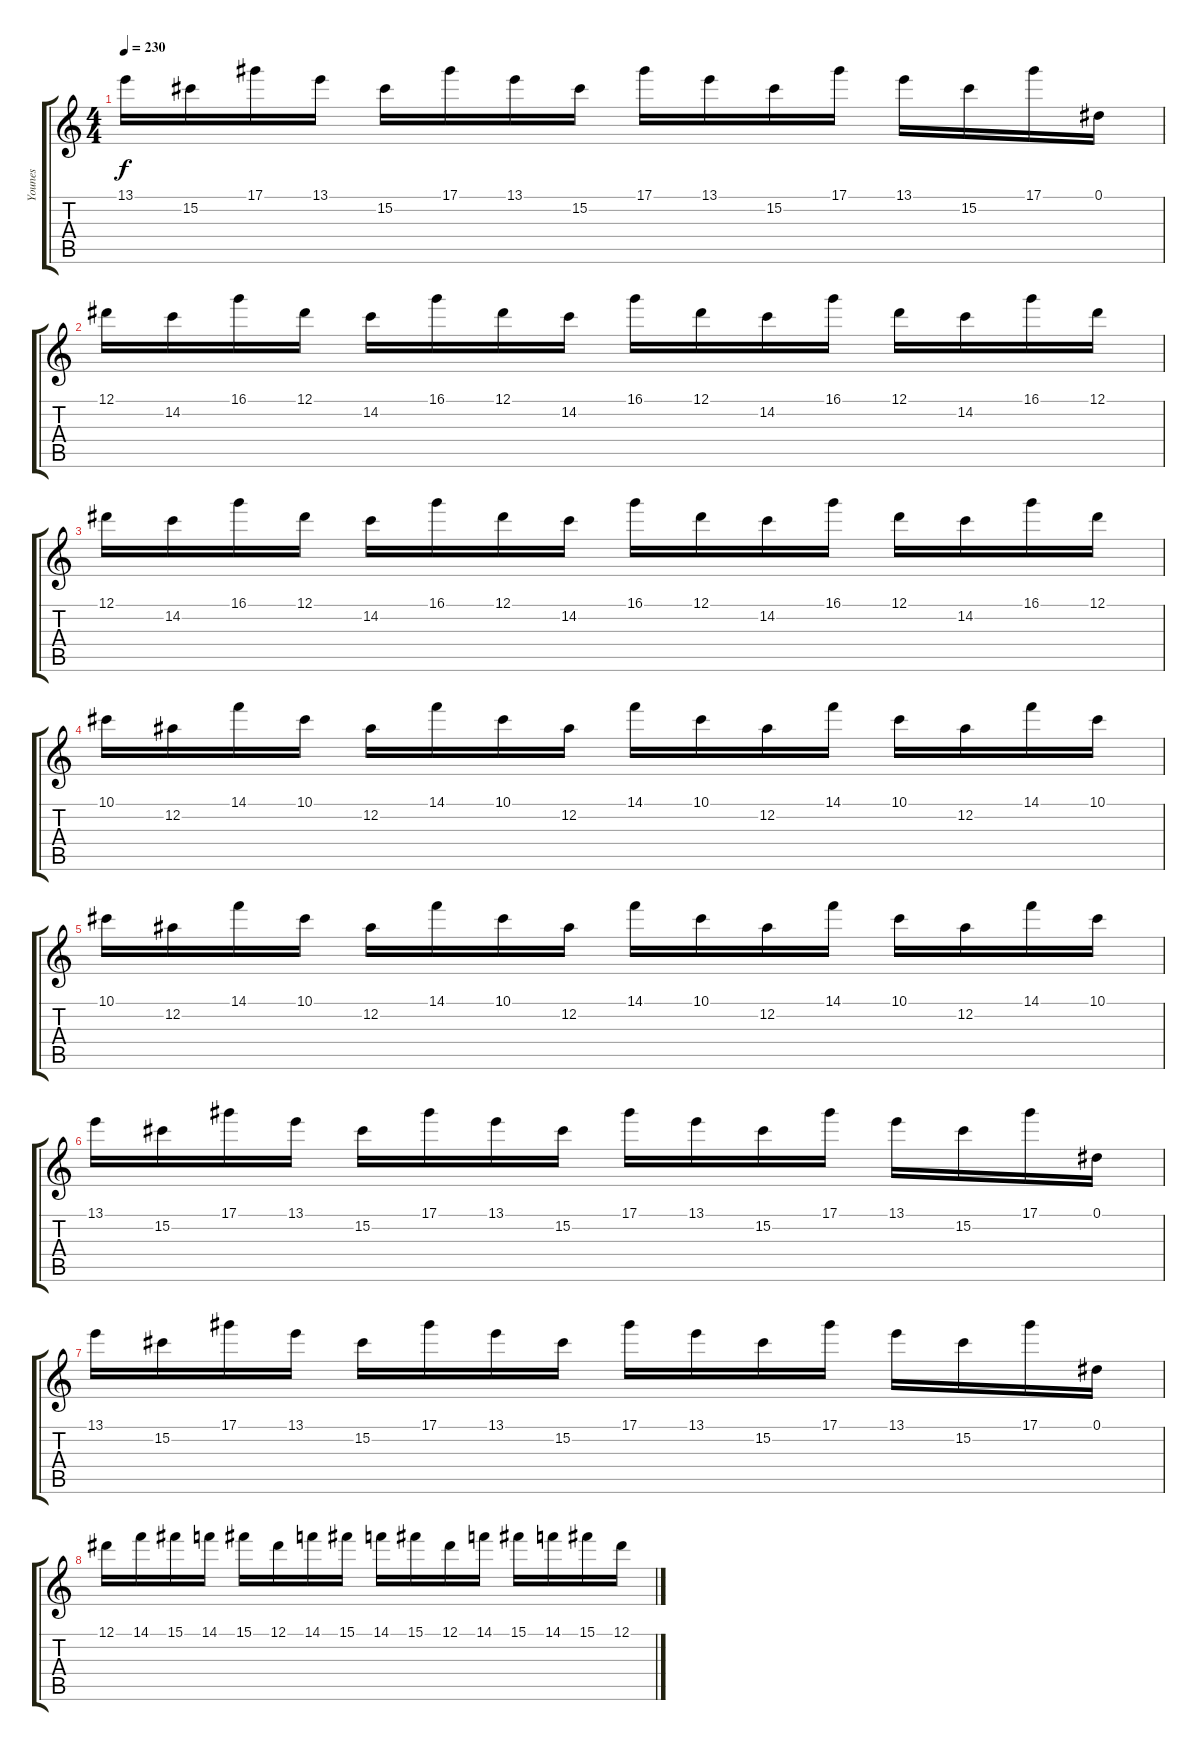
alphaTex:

\track ("Younes" "Younes") {instrument overdrivenguitar}
\staff {score tabs}
\tuning (Eb4 Bb3 Gb3 Db3 Ab2 Eb2) {hide}
\ts (4 4)
\tempo 230
\clef g2
\ks c
13.1.16{dy f} 15.2.16 17.1.16 13.1.16 15.2.16 17.1.16 13.1.16 15.2.16 17.1.16 13.1.16 15.2.16 17.1.16 13.1.16 15.2.16 17.1.16 0.1.16 |
12.1.16 14.2.16 16.1.16 12.1.16 14.2.16 16.1.16 12.1.16 14.2.16 16.1.16 12.1.16 14.2.16 16.1.16 12.1.16 14.2.16 16.1.16 12.1.16 |
12.1.16 14.2.16 16.1.16 12.1.16 14.2.16 16.1.16 12.1.16 14.2.16 16.1.16 12.1.16 14.2.16 16.1.16 12.1.16 14.2.16 16.1.16 12.1.16 |
10.1.16 12.2.16 14.1.16 10.1.16 12.2.16 14.1.16 10.1.16 12.2.16 14.1.16 10.1.16 12.2.16 14.1.16 10.1.16 12.2.16 14.1.16 10.1.16 |
10.1.16 12.2.16 14.1.16 10.1.16 12.2.16 14.1.16 10.1.16 12.2.16 14.1.16 10.1.16 12.2.16 14.1.16 10.1.16 12.2.16 14.1.16 10.1.16 |
13.1.16 15.2.16 17.1.16 13.1.16 15.2.16 17.1.16 13.1.16 15.2.16 17.1.16 13.1.16 15.2.16 17.1.16 13.1.16 15.2.16 17.1.16 0.1.16 |
13.1.16 15.2.16 17.1.16 13.1.16 15.2.16 17.1.16 13.1.16 15.2.16 17.1.16 13.1.16 15.2.16 17.1.16 13.1.16 15.2.16 17.1.16 0.1.16 |
12.1.16 14.1.16 15.1.16 14.1.16 15.1.16 12.1.16 14.1.16 15.1.16 14.1.16 15.1.16 12.1.16 14.1.16 15.1.16 14.1.16 15.1.16 12.1.16
